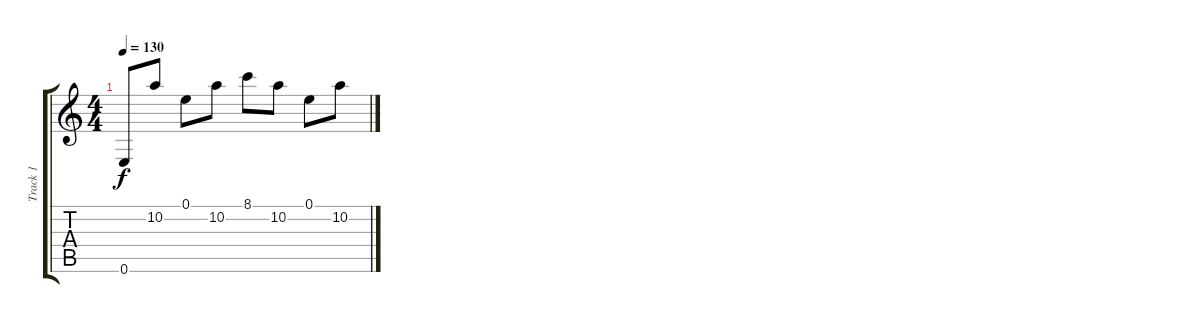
\track ("Track 1" "Track 1") {instrument acousticguitarsteel}
\staff {score tabs}
\tuning (E4 B3 G3 D3 A2 E2) {hide}
\ts (4 4)
\tempo 130
\clef g2
\ks c
0.6.8{dy f} 10.2.8 0.1.8 10.2.8 8.1.8 10.2.8 0.1.8 10.2.8
